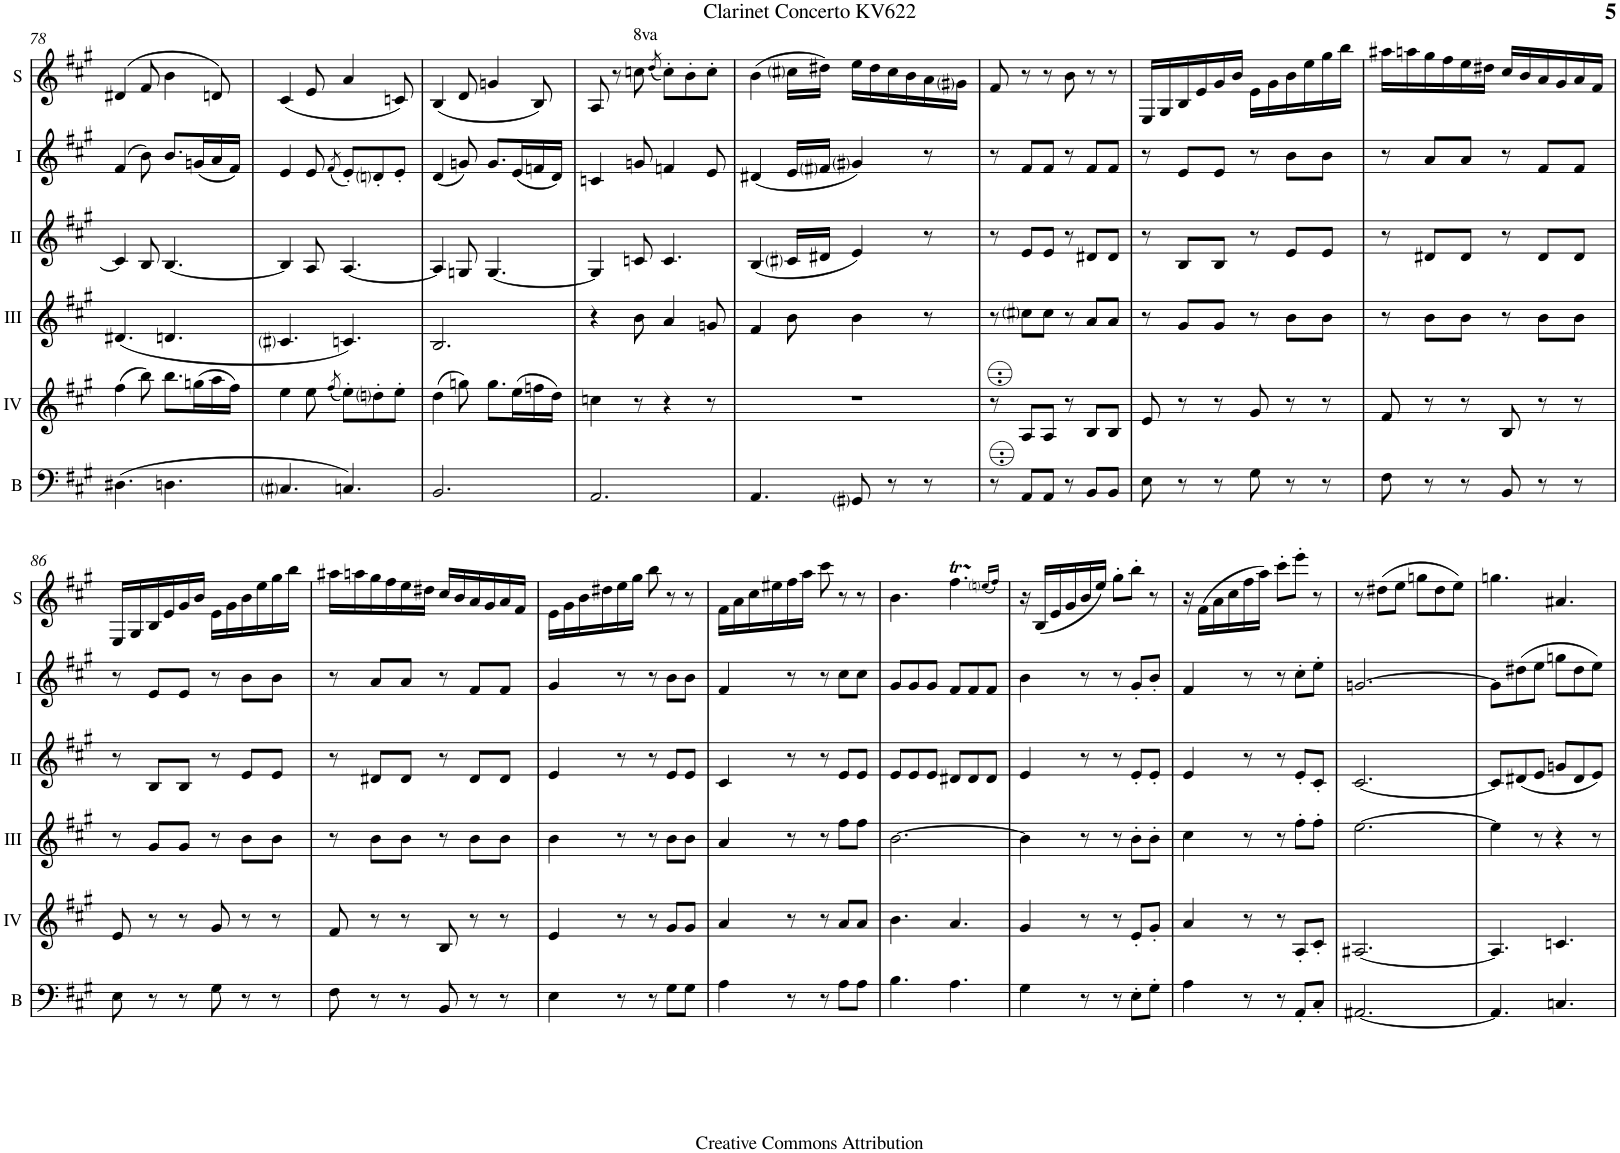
**kern	**kern	**kern	**kern	**kern	**kern
*part6	*part5	*part4	*part3	*part2	*part1
*staff6	*staff5	*staff4	*staff3	*staff2	*staff1
*I"Bass	*I"Acc. 4	*I"Acc. 3	*I"Acc. 2	*I"Acc. 1	*I"Solo bayan
*I'B	*	*	*	*	*I'S
!!LO:PB:g=z
*clefF4	*clefG2	*clefG2	*clefG2	*clefG2	*clefG2
*Trd7c12	*Trd7c12	*Trd7c12	*	*	*
*k[f#c#g#]	*k[f#c#g#]	*k[f#c#g#]	*k[f#c#g#]	*k[f#c#g#]	*k[f#c#g#]
*M6/8	*M6/8	*M6/8	*M6/8	*M6/8	*M6/8
=78	=78	=78	=78	=78	=78
(4.D#X\	(4fff#\	(4.d#X/	4c/]	(4f#/	(4D#X/
.	8bbb\)	.	8B/	8b\)	8F#/
4.Dn\	8.bbb\L	4.dn/	[4.B/	8.b/L	4B\
.	(16gggn\L	.	.	(16gn/L	.
.	16aaa\	.	.	16a/	8Dn/)
.	16fff#\JJ)	.	.	16f#/JJ)	.
=79	=79	=79	=79	=79	=79
4.C#i/	4eee\	4.c#i/	4B/]	4e/	(4C#/
.	8eee\	.	8A/	8e/	8E/
.	(8qfff#/	.	.	(8qf#/	.
4.Cn/)	8eee'\L)	4.cn/)	[4.A/	8e'/L)	4A/
.	8dddni'\	.	.	8dni'/	.
.	8eee'\J	.	.	8e'/J	8Cn/)
=80	=80	=80	=80	=80	=80
2.BB/	(4ddd\	2.B/	4A/]	(4d/	(4BB/
.	8gggn\)	.	8Gn/	8gn/)	8D/
.	8.ggg\L	.	[4.G/	8.g/L	4Gn/
.	(16eee\L	.	.	(16e/L	.
.	16fffn\	.	.	16fn/	8BB/)
.	16ddd\JJ)	.	.	16d/JJ)	.
=81	=81	=81	=81	=81	=81
2.AA/	4cccn\	4r	4G/]	4cn/	8AA/
.	.	.	.	.	8r
!	!	!	!	!	!LO:TX:a:t=8va
.	8r	8b\	8cn/	8gn/	8ccn\
.	.	.	.	.	(8qdd/
.	4r	4a/	4.c/	4fn/	8cc'\L)
.	.	.	.	.	8b'\
.	8r	8gn/	.	8e/	8cc'\J
=82	=82	=82	=82	=82	=82
4.AA/	2.r	4f#/	(4B/	(4d#X/	(4b\
.	.	8b\	16c#i/LL	16e/LL	16cc#i\LL
.	.	.	16d#X/JJ	16f#i/JJ	16dd#X\JJ)
8GG#i/	.	4b\	4e/)	4g#i/)	16ee\LL
.	.	.	.	.	16dd#\
8r	.	.	.	.	16cc#\
.	.	.	.	.	16b\
8r	.	8r	8r	8r	16a\
.	.	.	.	.	16g#i\JJ
=83	=83	=83	=83	=83	=83
8r	8r	8r	8r	8r	8f#/
8AA/L	8A/L	8cc#i\L	8e/L	8f#/L	8r
8AA/J	8A/J	8cc#\J	8e/J	8f#/J	8r
8r	8r	8r	8r	8r	8b\
8BB/L	8B/L	8a/L	8d#X/L	8f#/L	8r
8BB/J	8B/J	8a/J	8d#/J	8f#/J	8r
=84	=84	=84	=84	=84	=84
8E\	8e/	8r	8r	8r	16E/LL
.	.	.	.	.	16G#/
8r	8r	8g#/L	8B/L	8e/L	16B/
.	.	.	.	.	16e/
8r	8r	8g#/J	8B/J	8e/J	16g#/
.	.	.	.	.	16b/JJ
8G#\	8g#/	8r	8r	8r	16e\LL
.	.	.	.	.	16g#\
8r	8r	8b\L	8e/L	8b\L	16b\
.	.	.	.	.	16ee\
8r	8r	8b\J	8e/J	8b\J	16gg#\
.	.	.	.	.	16bb\JJ
=85	=85	=85	=85	=85	=85
8F#\	8f#/	8r	8r	8r	16aa#X\LL
.	.	.	.	.	16aan\
8r	8r	8b\L	8d#X/L	8a/L	16gg#\
.	.	.	.	.	16ff#\
8r	8r	8b\J	8d#/J	8a/J	16ee\
.	.	.	.	.	16dd#X\JJ
8BB/	8B/	8r	8r	8r	16cc#/LL
.	.	.	.	.	16b/
8r	8r	8b\L	8d#/L	8f#/L	16a/
.	.	.	.	.	16g#/
8r	8r	8b\J	8d#/J	8f#/J	16a/
.	.	.	.	.	16f#/JJ
!!LO:LB:g=z
=86	=86	=86	=86	=86	=86
8E\	8e/	8r	8r	8r	16E/LL
.	.	.	.	.	16G#/
8r	8r	8g#/L	8B/L	8e/L	16B/
.	.	.	.	.	16e/
8r	8r	8g#/J	8B/J	8e/J	16g#/
.	.	.	.	.	16b/JJ
8G#\	8g#/	8r	8r	8r	16e\LL
.	.	.	.	.	16g#\
8r	8r	8b\L	8e/L	8b\L	16b\
.	.	.	.	.	16ee\
8r	8r	8b\J	8e/J	8b\J	16gg#\
.	.	.	.	.	16bb\JJ
=87	=87	=87	=87	=87	=87
8F#\	8f#/	8r	8r	8r	16aa#X\LL
.	.	.	.	.	16aan\
8r	8r	8b\L	8d#X/L	8a/L	16gg#\
.	.	.	.	.	16ff#\
8r	8r	8b\J	8d#/J	8a/J	16ee\
.	.	.	.	.	16dd#X\JJ
8BB/	8B/	8r	8r	8r	16cc#/LL
.	.	.	.	.	16b/
8r	8r	8b\L	8d#/L	8f#/L	16a/
.	.	.	.	.	16g#/
8r	8r	8b\J	8d#/J	8f#/J	16a/
.	.	.	.	.	16f#/JJ
=88	=88	=88	=88	=88	=88
4E\	4e/	4b\	4e/	4g#/	16e\LL
.	.	.	.	.	16g#\
.	.	.	.	.	16b\
.	.	.	.	.	16dd#X\
8r	8r	8r	8r	8r	16ee\
.	.	.	.	.	16gg#\JJ
8r	8r	8r	8r	8r	8bb\
8G#\L	8g#/L	8b\L	8e/L	8b\L	8r
8G#\J	8g#/J	8b\J	8e/J	8b\J	8r
=89	=89	=89	=89	=89	=89
4A\	4a/	4a/	4c#/	4f#/	16f#\LL
.	.	.	.	.	16a\
.	.	.	.	.	16cc#\
.	.	.	.	.	16ee#X\
8r	8r	8r	8r	8r	16ff#\
.	.	.	.	.	16aa\JJ
8r	8r	8r	8r	8r	8ccc#\
8A\L	8a/L	8ff#\L	8e/L	8cc#\L	8r
8A\J	8a/J	8ff#\J	8e/J	8cc#\J	8r
=90	=90	=90	=90	=90	=90
4.B\	4.b\	[2.b\	8e/L	8g#/L	4.b\
.	.	.	8e/	8g#/	.
.	.	.	8e/J	8g#/J	.
4.A\	4.a/	.	8d#X/L	8f#/L	4.ff#T\
.	.	.	8d#/	8f#/	.
.	.	.	8d#/J	8f#/J	.
.	.	.	.	.	(16qeeni/LL
.	.	.	.	.	16qff#/JJ)
=91	=91	=91	=91	=91	=91
4G#\	4g#/	4b\]	4e/	4b\	16r
.	.	.	.	.	(16B/LL
.	.	.	.	.	16e/
.	.	.	.	.	16g#/
8r	8r	8r	8r	8r	16b/
.	.	.	.	.	16ee/JJ)
8r	8r	8r	8r	8r	8gg#'\L
8E'\L	8e'/L	8b'\L	8e'/L	8g#'/L	8bb'\J
8G#'\J	8g#'/J	8b'\J	8e'/J	8b'/J	8r
=92	=92	=92	=92	=92	=92
4A\	4a/	4cc#\	4e/	4f#/	16r
.	.	.	.	.	(16f#\LL
.	.	.	.	.	16a\
.	.	.	.	.	16cc#\
8r	8r	8r	8r	8r	16ff#\
.	.	.	.	.	16aa\JJ)
8r	8r	8r	8r	8r	8ccc#'\L
8AA'/L	8A'/L	8ff#'\L	8e'/L	8cc#'\L	8eee'\J
8C#'/J	8c#'/J	8ff#'\J	8c#'/J	8ee'\J	8r
=93	=93	=93	=93	=93	=93
[2.AA#X/	[2.A#X/	[2.ee\	[2.c#/	[2.gn/	8r
.	.	.	.	.	(8dd#X\L
.	.	.	.	.	8ee\J
.	.	.	.	.	8ggn\L
.	.	.	.	.	8dd#\
.	.	.	.	.	8ee\J)
=94	=94	=94	=94	=94	=94
4.AA#/]	4.A#/]	4ee\]	8c#/L]	8g\L]	4.ggn\
.	.	.	(8d#X/	(8dd#X\	.
.	.	8r	8e/J	8ee\J	.
4.Cn/	4.cn/	4r	8gn/L	8ggn\L	4.a#X/
.	.	.	8d#/	8dd#\	.
.	.	8r	8e/J)	8ee\J)	.
=	=	=	=	=	=
*-	*-	*-	*-	*-	*-
